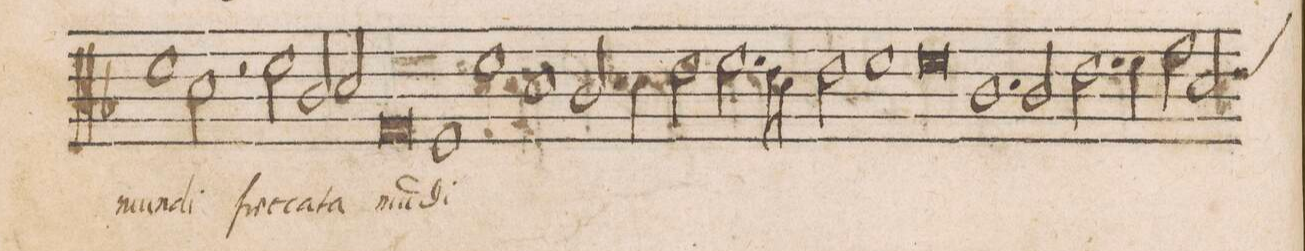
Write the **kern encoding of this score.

**kern	**text
*I"ALTVS	*
*clefC3	*
*k[b-]	*
*met(C|)	*
*M2/1	*
1f	mun-
2d\	-di
=9-	=9-
2r	.
2f\	pec-
2c/	-ca-
2d/	-ta
=10-	=10-
0G	mu(n)-
=11-	=11-
1F	-di
1f	.
=12-	=12-
1d	.
2.c/	.
4d\	.
=13-	=13-
2e\	.
2.f\	.
8e\L	.
8d\J	.
2e\	.
=14-	=14-
1f	.
0f	.
=15-	=15-
1.c	.
=16-	=16-
2c/	.
2.e\	.
4f\	.
=17-	=17-
2g\	.
*custos:e	*
2d/	.
*-	*-
